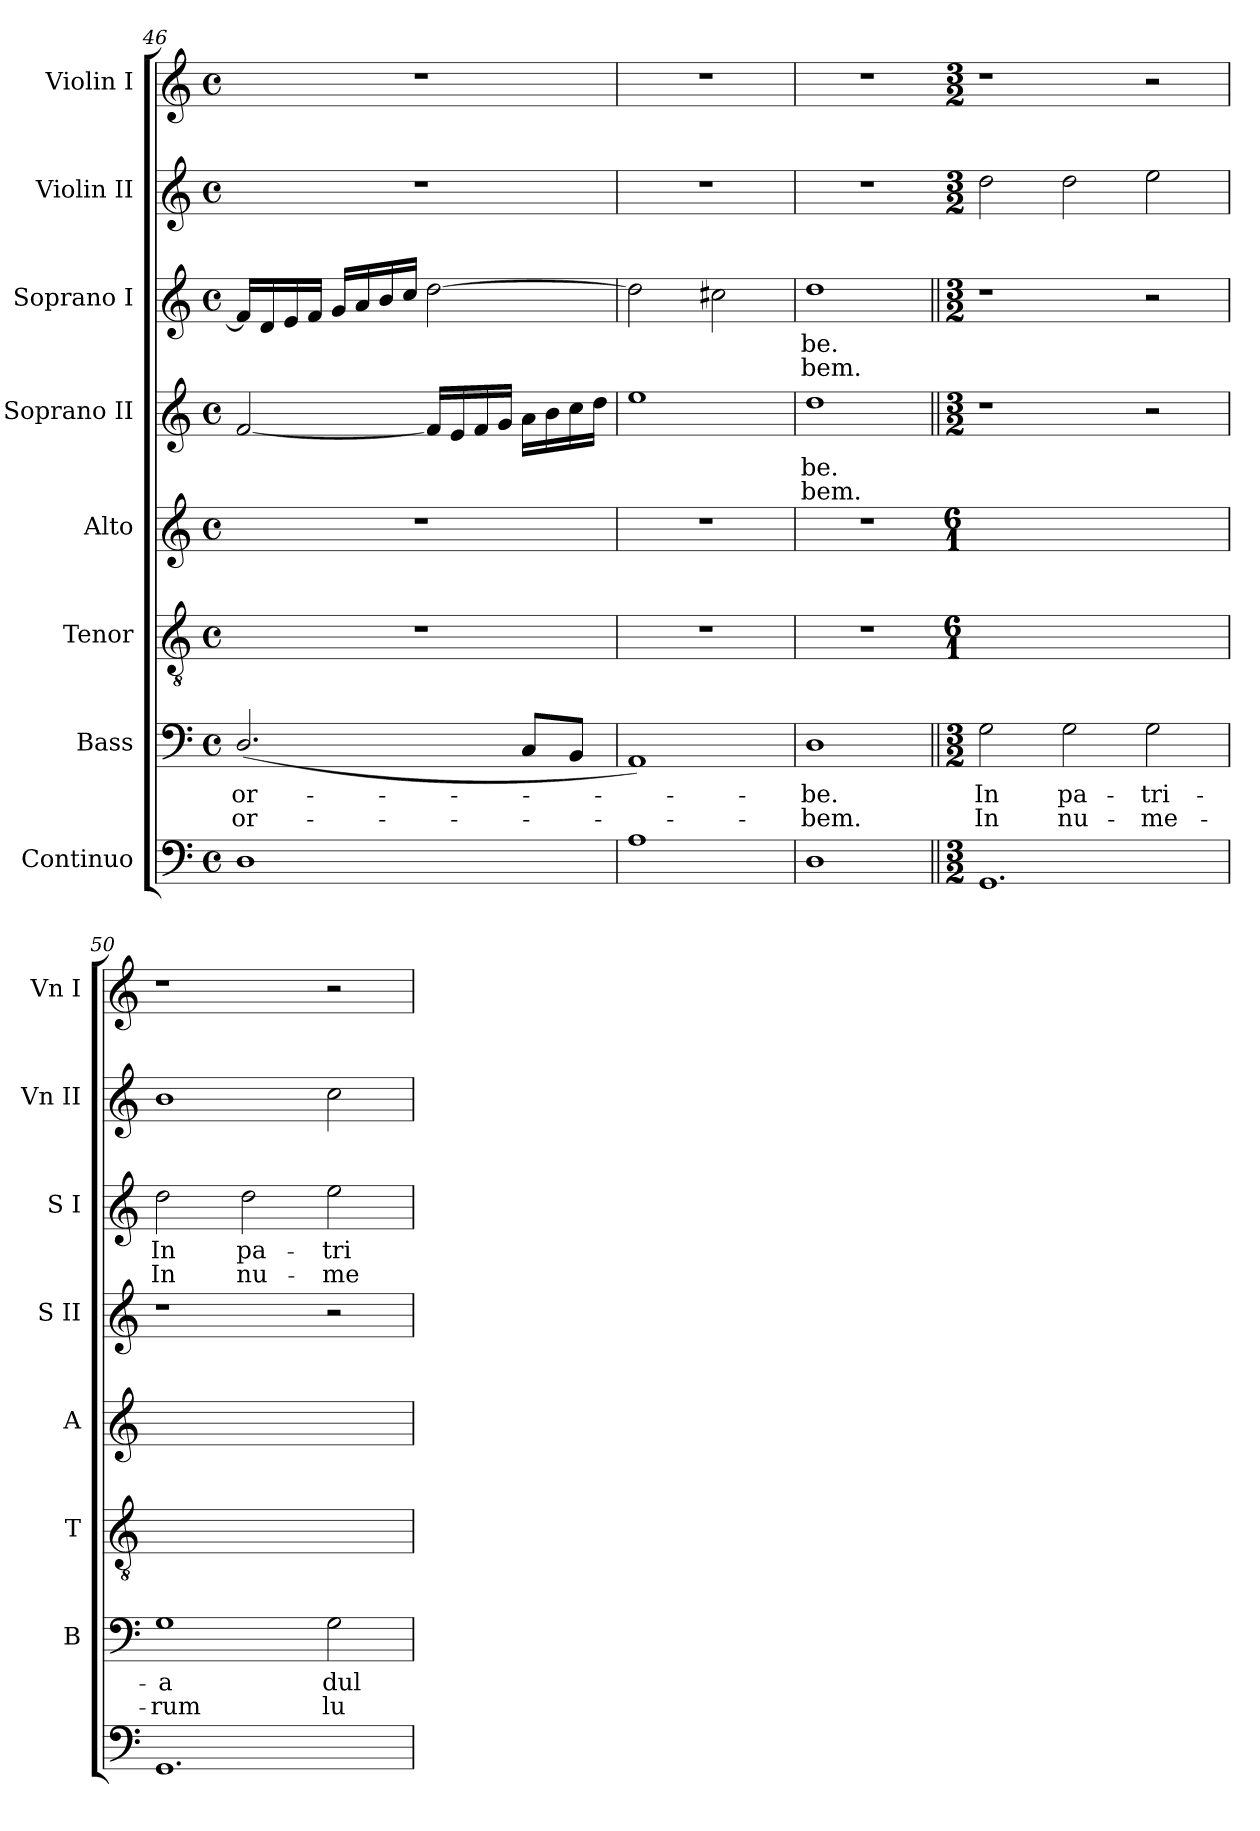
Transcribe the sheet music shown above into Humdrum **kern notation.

**kern	**kern	**text	**text	**kern	**kern	**kern	**text	**text	**kern	**text	**text	**kern	**kern
*part8	*part7	*part7	*part7	*part6	*part5	*part4	*part4	*part4	*part3	*part3	*part3	*part2	*part1
*staff8	*staff7	*staff7	*staff7	*staff6	*staff5	*staff4	*staff4	*staff4	*staff3	*staff3	*staff3	*staff2	*staff1
*I"Continuo	*I"Bass	*	*	*I"Tenor	*I"Alto	*I"Soprano II	*	*	*I"Soprano I	*	*	*I"Violin II	*I"Violin I
*	*I'B	*	*	*I'T	*I'A	*I'S II	*	*	*I'S I	*	*	*I'Vn II	*I'Vn I
*clefF4	*clefF4	*	*	*clefGv2	*clefG2	*clefG2	*	*	*clefG2	*	*	*clefG2	*clefG2
*k[]	*k[]	*	*	*k[]	*k[]	*k[]	*	*	*k[]	*	*	*k[]	*k[]
*C:	*C:	*	*	*C:	*C:	*C:	*	*	*C:	*	*	*C:	*C:
*M4/4	*M4/4	*	*	*M4/4	*M4/4	*M4/4	*	*	*M4/4	*	*	*M4/4	*M4/4
*met(c)	*met(c)	*	*	*met(c)	*met(c)	*met(c)	*	*	*met(c)	*	*	*met(c)	*met(c)
=46	=46	=46	=46	=46	=46	=46	=46	=46	=46	=46	=46	=46	=46
!	!	!LO:LY:b	!LO:LY:b	!	!	!	!	!	!	!	!	!	!
1D	(<2.D/	or-	or-	1r	1r	[2f	.	.	16fLL]	.	.	1r	1r
.	.	.	.	.	.	.	.	.	16d	.	.	.	.
.	.	.	.	.	.	.	.	.	16e	.	.	.	.
.	.	.	.	.	.	.	.	.	16fJJ	.	.	.	.
.	.	.	.	.	.	.	.	.	16gLL	.	.	.	.
.	.	.	.	.	.	.	.	.	16a	.	.	.	.
.	.	.	.	.	.	.	.	.	16b	.	.	.	.
.	.	.	.	.	.	.	.	.	16ccJJ	.	.	.	.
.	.	.	.	.	.	16fLL]	.	.	[2dd	.	.	.	.
.	.	.	.	.	.	16e	.	.	.	.	.	.	.
.	.	.	.	.	.	16f	.	.	.	.	.	.	.
.	.	.	.	.	.	16gJJ	.	.	.	.	.	.	.
.	8CL	.	.	.	.	16aLL	.	.	.	.	.	.	.
.	.	.	.	.	.	16b	.	.	.	.	.	.	.
.	8BBJ	.	.	.	.	16cc	.	.	.	.	.	.	.
.	.	.	.	.	.	16ddJJ	.	.	.	.	.	.	.
=47	=47	=47	=47	=47	=47	=47	=47	=47	=47	=47	=47	=47	=47
1A	1AA)	.	.	1r	1r	1ee	.	.	2dd]	.	.	1r	1r
.	.	.	.	.	.	.	.	.	2cc#X	.	.	.	.
=48	=48	=48	=48	=48	=48	=48	=48	=48	=48	=48	=48	=48	=48
!	!	!LO:LY:b	!LO:LY:b	!	!	!	!LO:LY:b	!LO:LY:b	!	!LO:LY:b	!LO:LY:b	!	!
1D	1D	be.	bem.	1r	1r	1dd	be.	bem.	1dd	be.	bem.	1r	1r
!!LO:LB:g=z
=49||	=49||	=49	=49	=49	=49	=49||	=49	=49	=49||	=49	=49	=49	=49
*	*	*	*	*	*	*	*	*	*	*	*	*k[]	*k[]
*	*	*	*	*	*	*	*	*	*	*	*	*C:	*C:
*M3/2	*M3/2	*	*	*M6/1	*M6/1	*M3/2	*	*	*M3/2	*	*	*M3/2	*M3/2
!	!	!LO:LY:b	!LO:LY:b	!	!	!	!	!	!	!	!	!	!
1.GG	2G	In	In	1.r	1.r	1r	.	.	1r	.	.	2dd	1r
!	!	!LO:LY:b	!LO:LY:b	!	!	!	!	!	!	!	!	!	!
.	2G	pa-	-nu-	.	.	.	.	.	.	.	.	2dd	.
!	!	!LO:LY:b	!LO:LY:b	!	!	!	!	!	!	!	!	!	!
.	2G	-tri-	-me-	.	.	2r	.	.	2r	.	.	2ee	2r
=50	=50	=50	=50	=50	=50	=50	=50	=50	=50	=50	=50	=50	=50
!	!	!LO:LY:b	!LO:LY:b	!	!	!	!	!	!	!LO:LY:b	!LO:LY:b	!	!
1.GG	1G	-a	rum	1.r	1.r	1r	.	.	2dd	In	In	1b	1r
!	!	!	!	!	!	!	!	!	!	!LO:LY:b	!LO:LY:b	!	!
.	.	.	.	.	.	.	.	.	2dd	pa-	-nu-	.	.
!	!	!LO:LY:b	!LO:LY:b	!	!	!	!	!	!	!LO:LY:b	!LO:LY:b	!	!
.	2G	dul-	-lu-	.	.	2r	.	.	2ee	-tri-	-me-	2cc	2r
=	=	=	=	=	=	=	=	=	=	=	=	=	=
*-	*-	*-	*-	*-	*-	*-	*-	*-	*-	*-	*-	*-	*-
